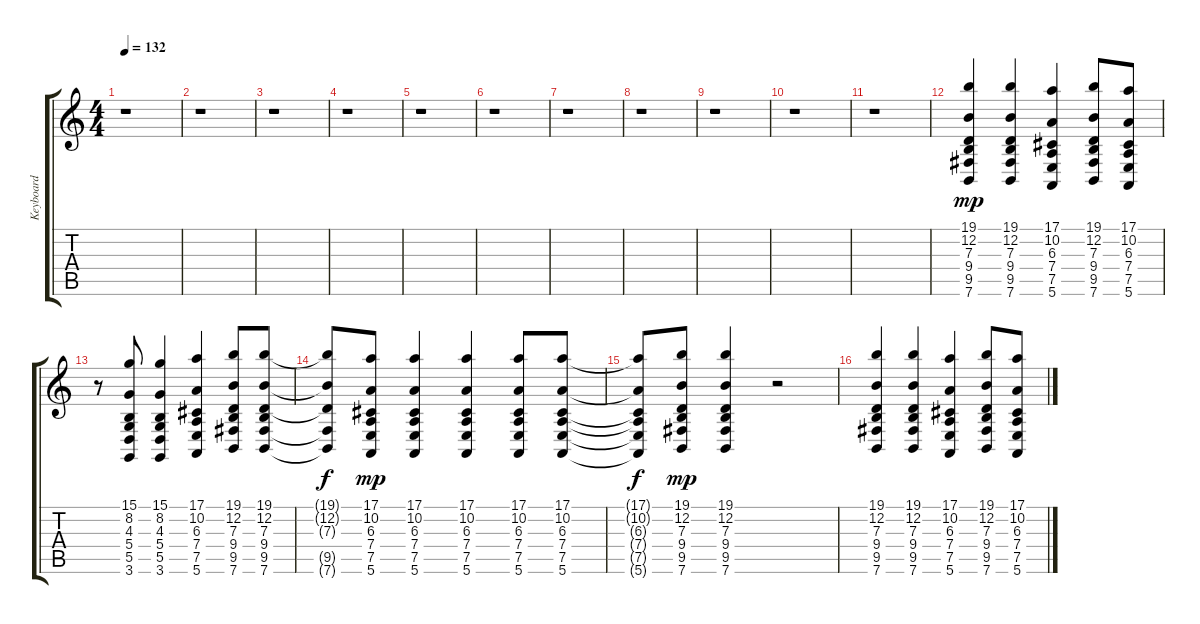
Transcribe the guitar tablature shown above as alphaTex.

\track ("Keyboard" "Keyboard") {instrument stringensemble1}
\staff {score tabs}
\tuning (E4 B3 G3 D3 A2 E2) {hide}
\ts (4 4)
\tempo 132
\clef g2
\ks c
r.1{dy f} |
r.1 |
r.1 |
r.1 |
r.1 |
r.1 |
r.1 |
r.1 |
r.1 |
r.1 |
r.1 |
(19.1 12.2 7.3 9.4 9.5 7.6).4{dy mp} (19.1 12.2 7.3 9.4 9.5 7.6).4 (17.1 10.2 6.3 7.4 7.5 5.6).4 (19.1 12.2 7.3 9.4 9.5 7.6).8 (17.1 10.2 6.3 7.4 7.5 5.6).8 |
r.8 (15.1 8.2 4.3 5.4 5.5 3.6).8 (15.1 8.2 4.3 5.4 5.5 3.6).4 (17.1 10.2 6.3 7.4 7.5 5.6).4 (19.1 12.2 7.3 9.4 9.5 7.6).8 (19.1 12.2 7.3 9.4 9.5 7.6).8 |
(19.1{t} 12.2{t} 7.3{t} 9.5{t} 7.6{t}).8{dy f} (17.1 10.2 6.3 7.4 7.5 5.6).8{dy mp} (17.1 10.2 6.3 7.4 7.5 5.6).4 (17.1 10.2 6.3 7.4 7.5 5.6).4 (17.1 10.2 6.3 7.4 7.5 5.6).8 (17.1 10.2 6.3 7.4 7.5 5.6).8 |
(17.1{t} 10.2{t} 6.3{t} 7.4{t} 7.5{t} 5.6{t}).8{dy f} (19.1 12.2 7.3 9.4 9.5 7.6).8{dy mp} (19.1 12.2 7.3 9.4 9.5 7.6).4 r.2 |
(19.1 12.2 7.3 9.4 9.5 7.6).4 (19.1 12.2 7.3 9.4 9.5 7.6).4 (17.1 10.2 6.3 7.4 7.5 5.6).4 (19.1 12.2 7.3 9.4 9.5 7.6).8 (17.1 10.2 6.3 7.4 7.5 5.6).8
